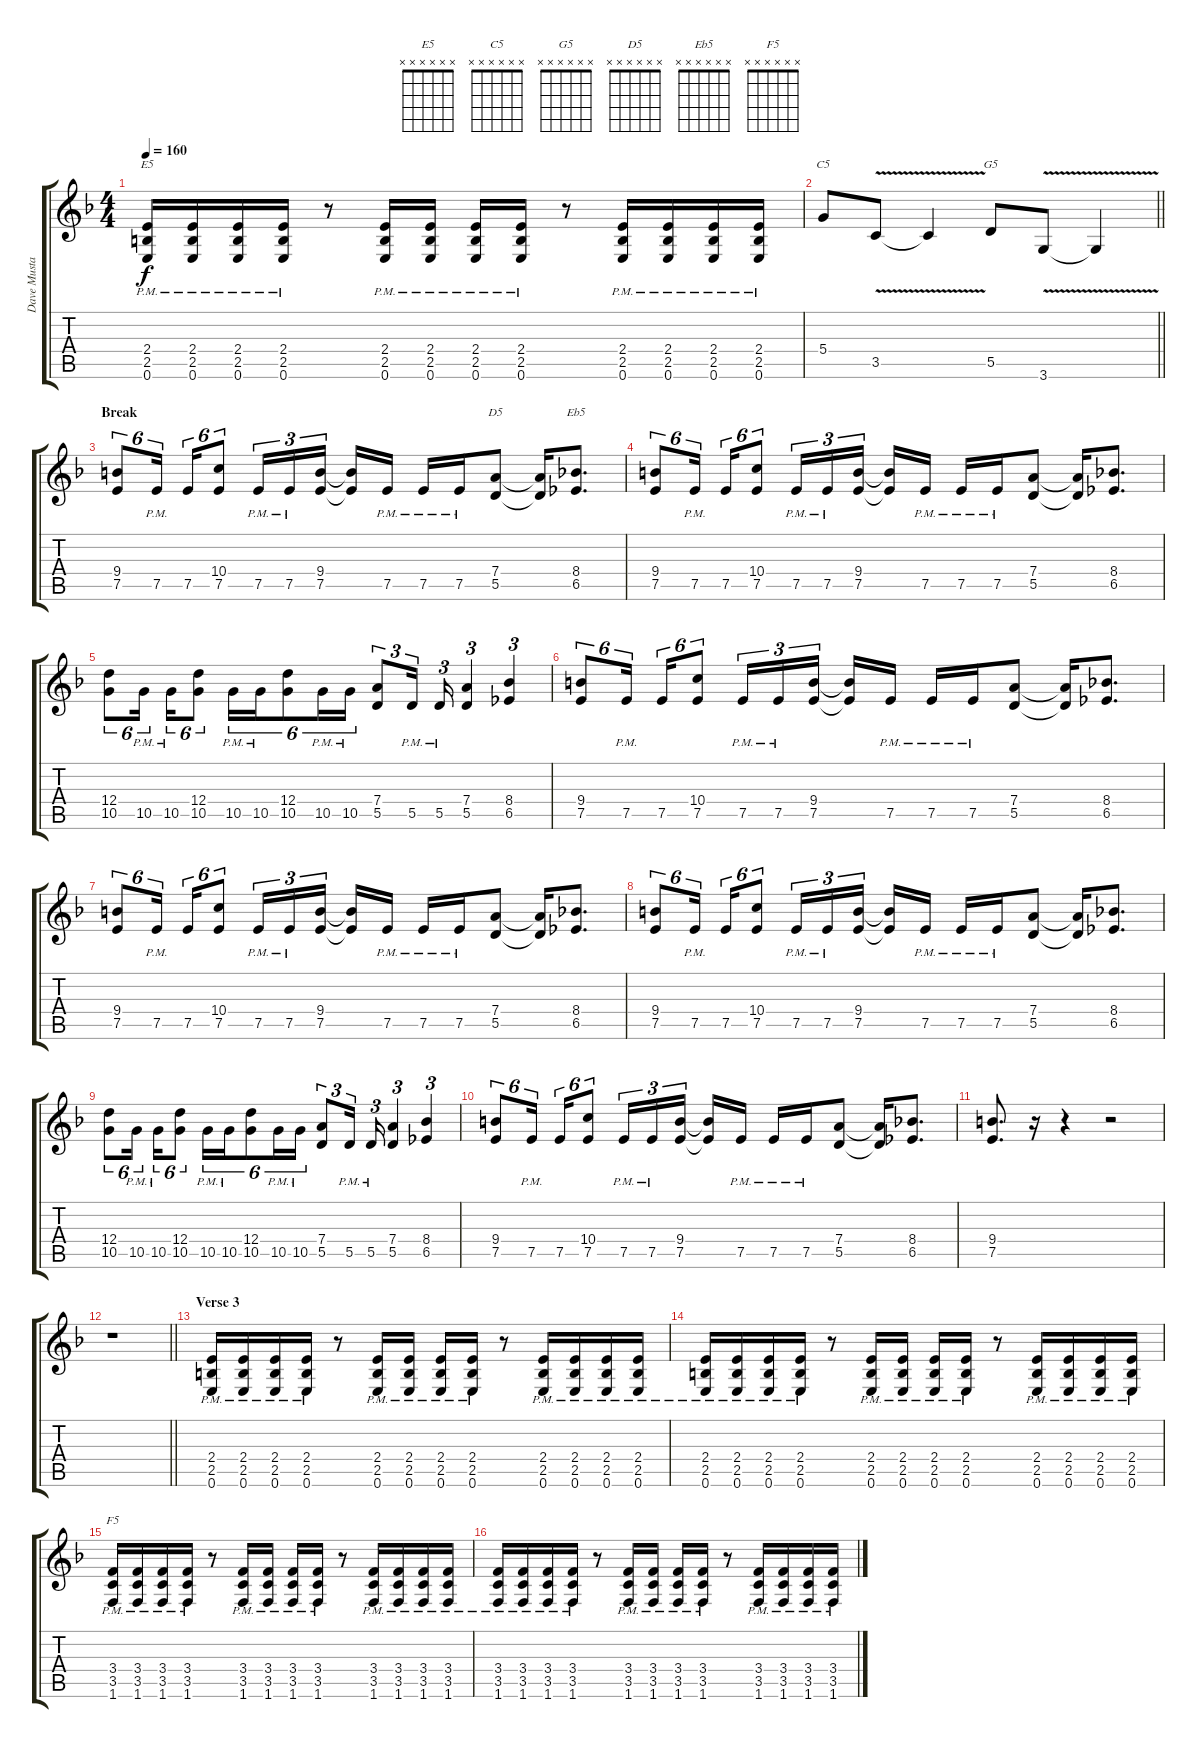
\track ("Dave Mustaine - Rhythm 1" "Dave Musta") {instrument distortionguitar}
\staff {score tabs}
\tuning (E4 B3 G3 D3 A2 E2) {hide}
\chord ("E5" x x x x x x)
\chord ("C5" x x x x x x)
\chord ("G5" x x x x x x)
\chord ("D5" x x x x x x)
\chord ("Eb5" x x x x x x)
\chord ("F5" x x x x x x)
\ts (4 4)
\tempo 160
\clef g2
\ks f
(2.4{pm} 2.5{pm} 0.6{pm}).16{ch "E5" dy f} (2.4{pm} 2.5{pm} 0.6{pm}).16 (2.4{pm} 2.5{pm} 0.6{pm}).16 (2.4{pm} 2.5{pm} 0.6{pm}).16 r.8 (2.4{pm} 2.5{pm} 0.6{pm}).16 (2.4{pm} 2.5{pm} 0.6{pm}).16 (2.4{pm} 2.5{pm} 0.6{pm}).16 (2.4{pm} 2.5{pm} 0.6{pm}).16 r.8 (2.4{pm} 2.5{pm} 0.6{pm}).16 (2.4{pm} 2.5{pm} 0.6{pm}).16 (2.4{pm} 2.5{pm} 0.6{pm}).16 (2.4{pm} 2.5{pm} 0.6{pm}).16 |
\barLineRight lightlight
5.4.8{ch "C5"} 3.5{v}.8 3.5{t}.4 5.5.8{ch "G5"} 3.6{v}.8 3.6{t}.4 |
\section ("" "Break")
(9.4 7.5).8{tu (6 4)} 7.5{pm}.16{tu (6 4)} 7.5.16{tu (6 4)} (10.4 7.5).8{tu (6 4)} 7.5{pm}.16{tu (3 2)} 7.5{pm}.16{tu (3 2)} (9.4 7.5).16{tu (3 2) beam splitsecondary} (9.4{t} 7.5{t}).16 7.5{pm}.16 7.5{pm}.16 7.5{pm}.16 (7.4 5.5).8{ch "D5"} (7.4{t} 5.5{t}).16 (8.4 6.5).8{d ch "Eb5"} |
(9.4 7.5).8{tu (6 4)} 7.5{pm}.16{tu (6 4)} 7.5.16{tu (6 4)} (10.4 7.5).8{tu (6 4)} 7.5{pm}.16{tu (3 2)} 7.5{pm}.16{tu (3 2)} (9.4 7.5).16{tu (3 2) beam splitsecondary} (9.4{t} 7.5{t}).16 7.5{pm}.16 7.5{pm}.16 7.5{pm}.16 (7.4 5.5).8 (7.4{t} 5.5{t}).16 (8.4 6.5).8{d} |
(12.4 10.5).8{tu (6 4)} 10.5{pm}.16{tu (6 4)} 10.5{pm}.16{tu (6 4)} (12.4 10.5).8{tu (6 4)} 10.5{pm}.16{tu (6 4)} 10.5{pm}.16{tu (6 4)} (12.4 10.5).8{tu (6 4)} 10.5{pm}.16{tu (6 4)} 10.5{pm}.16{tu (6 4)} (7.4 5.5).8{tu (3 2)} 5.5{pm}.16{tu (3 2)} 5.5{pm}.16{tu (3 2)} (7.4 5.5).4{tu (3 2)} (8.4 6.5).4{tu (3 2)} |
(9.4 7.5).8{tu (6 4)} 7.5{pm}.16{tu (6 4)} 7.5.16{tu (6 4)} (10.4 7.5).8{tu (6 4)} 7.5{pm}.16{tu (3 2)} 7.5{pm}.16{tu (3 2)} (9.4 7.5).16{tu (3 2) beam splitsecondary} (9.4{t} 7.5{t}).16 7.5{pm}.16 7.5{pm}.16 7.5{pm}.16 (7.4 5.5).8 (7.4{t} 5.5{t}).16 (8.4 6.5).8{d} |
(9.4 7.5).8{tu (6 4)} 7.5{pm}.16{tu (6 4)} 7.5.16{tu (6 4)} (10.4 7.5).8{tu (6 4)} 7.5{pm}.16{tu (3 2)} 7.5{pm}.16{tu (3 2)} (9.4 7.5).16{tu (3 2) beam splitsecondary} (9.4{t} 7.5{t}).16 7.5{pm}.16 7.5{pm}.16 7.5{pm}.16 (7.4 5.5).8 (7.4{t} 5.5{t}).16 (8.4 6.5).8{d} |
(9.4 7.5).8{tu (6 4)} 7.5{pm}.16{tu (6 4)} 7.5.16{tu (6 4)} (10.4 7.5).8{tu (6 4)} 7.5{pm}.16{tu (3 2)} 7.5{pm}.16{tu (3 2)} (9.4 7.5).16{tu (3 2) beam splitsecondary} (9.4{t} 7.5{t}).16 7.5{pm}.16 7.5{pm}.16 7.5{pm}.16 (7.4 5.5).8 (7.4{t} 5.5{t}).16 (8.4 6.5).8{d} |
(12.4 10.5).8{tu (6 4)} 10.5{pm}.16{tu (6 4)} 10.5{pm}.16{tu (6 4)} (12.4 10.5).8{tu (6 4)} 10.5{pm}.16{tu (6 4)} 10.5{pm}.16{tu (6 4)} (12.4 10.5).8{tu (6 4)} 10.5{pm}.16{tu (6 4)} 10.5{pm}.16{tu (6 4)} (7.4 5.5).8{tu (3 2)} 5.5{pm}.16{tu (3 2)} 5.5{pm}.16{tu (3 2)} (7.4 5.5).4{tu (3 2)} (8.4 6.5).4{tu (3 2)} |
(9.4 7.5).8{tu (6 4)} 7.5{pm}.16{tu (6 4)} 7.5.16{tu (6 4)} (10.4 7.5).8{tu (6 4)} 7.5{pm}.16{tu (3 2)} 7.5{pm}.16{tu (3 2)} (9.4 7.5).16{tu (3 2) beam splitsecondary} (9.4{t} 7.5{t}).16 7.5{pm}.16 7.5{pm}.16 7.5{pm}.16 (7.4 5.5).8 (7.4{t} 5.5{t}).16 (8.4 6.5).8{d} |
(9.4 7.5).8{d} r.16 r.4 r.2 |
\barLineRight lightlight
r.1 |
\section ("" "Verse 3")
(2.4{pm} 2.5{pm} 0.6{pm}).16 (2.4{pm} 2.5{pm} 0.6{pm}).16 (2.4{pm} 2.5{pm} 0.6{pm}).16 (2.4{pm} 2.5{pm} 0.6{pm}).16 r.8 (2.4{pm} 2.5{pm} 0.6{pm}).16 (2.4{pm} 2.5{pm} 0.6{pm}).16 (2.4{pm} 2.5{pm} 0.6{pm}).16 (2.4{pm} 2.5{pm} 0.6{pm}).16 r.8 (2.4{pm} 2.5{pm} 0.6{pm}).16 (2.4{pm} 2.5{pm} 0.6{pm}).16 (2.4{pm} 2.5{pm} 0.6{pm}).16 (2.4{pm} 2.5{pm} 0.6{pm}).16 |
(2.4{pm} 2.5{pm} 0.6{pm}).16 (2.4{pm} 2.5{pm} 0.6{pm}).16 (2.4{pm} 2.5{pm} 0.6{pm}).16 (2.4{pm} 2.5{pm} 0.6{pm}).16 r.8 (2.4{pm} 2.5{pm} 0.6{pm}).16 (2.4{pm} 2.5{pm} 0.6{pm}).16 (2.4{pm} 2.5{pm} 0.6{pm}).16 (2.4{pm} 2.5{pm} 0.6{pm}).16 r.8 (2.4{pm} 2.5{pm} 0.6{pm}).16 (2.4{pm} 2.5{pm} 0.6{pm}).16 (2.4{pm} 2.5{pm} 0.6{pm}).16 (2.4{pm} 2.5{pm} 0.6{pm}).16 |
(3.4{pm} 3.5{pm} 1.6{pm}).16{ch "F5"} (3.4{pm} 3.5{pm} 1.6{pm}).16 (3.4{pm} 3.5{pm} 1.6{pm}).16 (3.4{pm} 3.5{pm} 1.6{pm}).16 r.8 (3.4{pm} 3.5{pm} 1.6{pm}).16 (3.4{pm} 3.5{pm} 1.6{pm}).16 (3.4{pm} 3.5{pm} 1.6{pm}).16 (3.4{pm} 3.5{pm} 1.6{pm}).16 r.8 (3.4{pm} 3.5{pm} 1.6{pm}).16 (3.4{pm} 3.5{pm} 1.6{pm}).16 (3.4{pm} 3.5{pm} 1.6{pm}).16 (3.4{pm} 3.5{pm} 1.6{pm}).16 |
(3.4{pm} 3.5{pm} 1.6{pm}).16 (3.4{pm} 3.5{pm} 1.6{pm}).16 (3.4{pm} 3.5{pm} 1.6{pm}).16 (3.4{pm} 3.5{pm} 1.6{pm}).16 r.8 (3.4{pm} 3.5{pm} 1.6{pm}).16 (3.4{pm} 3.5{pm} 1.6{pm}).16 (3.4{pm} 3.5{pm} 1.6{pm}).16 (3.4{pm} 3.5{pm} 1.6{pm}).16 r.8 (3.4{pm} 3.5{pm} 1.6{pm}).16 (3.4{pm} 3.5{pm} 1.6{pm}).16 (3.4{pm} 3.5{pm} 1.6{pm}).16 (3.4{pm} 3.5{pm} 1.6{pm}).16
